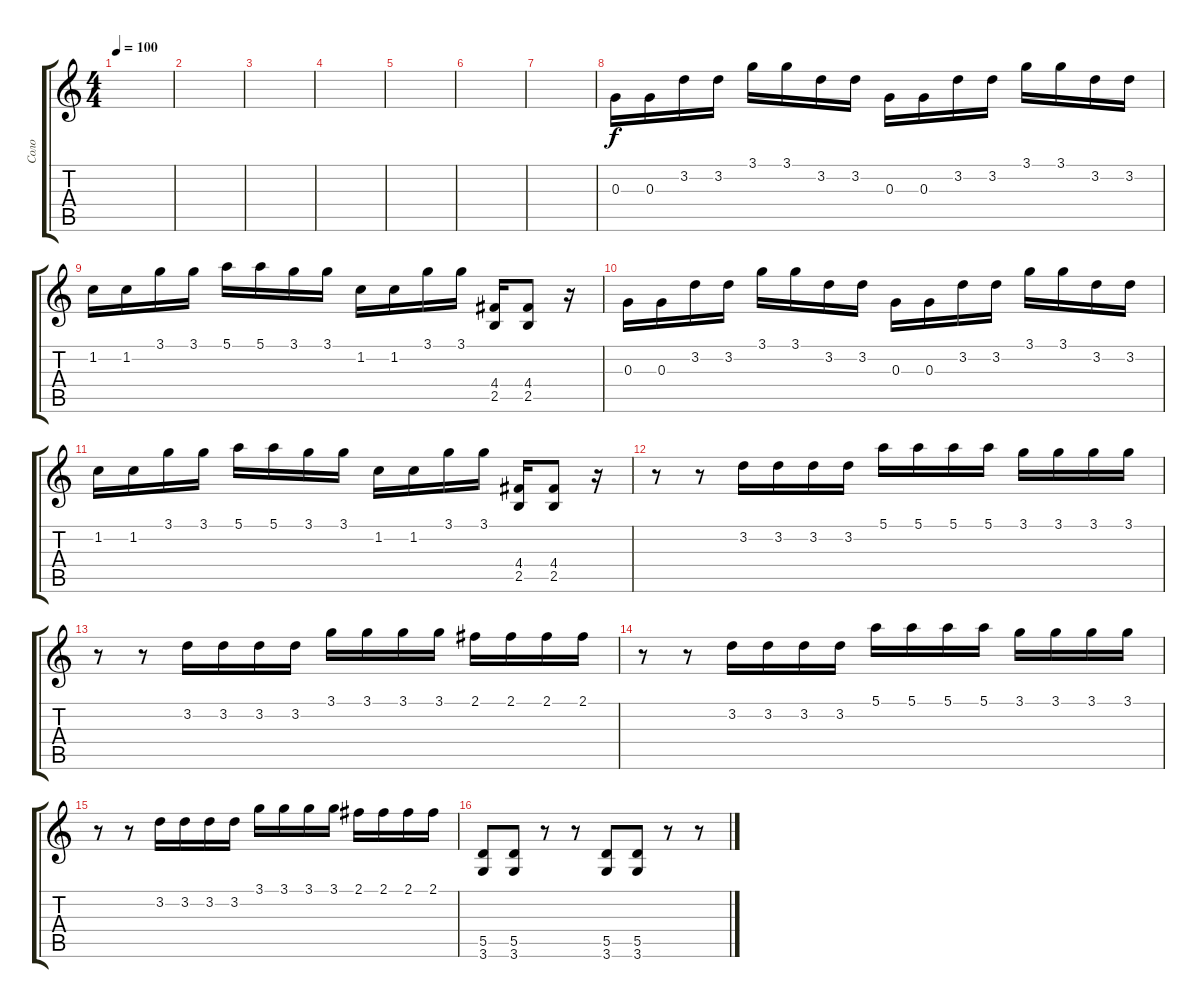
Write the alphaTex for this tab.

\track ("Соло" "Соло") {instrument distortionguitar}
\staff {score tabs}
\tuning (E4 B3 G3 D3 A2 E2) {hide}
\ts (4 4)
\tempo 100
\clef g2
\ks c
|
|
|
|
|
|
|
0.3.16 0.3.16 3.2.16 3.2.16 3.1.16 3.1.16 3.2.16 3.2.16 0.3.16 0.3.16 3.2.16 3.2.16 3.1.16 3.1.16 3.2.16 3.2.16 |
1.2.16 1.2.16 3.1.16 3.1.16 5.1.16 5.1.16 3.1.16 3.1.16 1.2.16 1.2.16 3.1.16 3.1.16 (4.4 2.5).16 (4.4 2.5).8 r.16 |
0.3.16 0.3.16 3.2.16 3.2.16 3.1.16 3.1.16 3.2.16 3.2.16 0.3.16 0.3.16 3.2.16 3.2.16 3.1.16 3.1.16 3.2.16 3.2.16 |
1.2.16 1.2.16 3.1.16 3.1.16 5.1.16 5.1.16 3.1.16 3.1.16 1.2.16 1.2.16 3.1.16 3.1.16 (4.4 2.5).16 (4.4 2.5).8 r.16 |
r.8 r.8 3.2.16{instrument distortionguitar} 3.2.16 3.2.16 3.2.16 5.1.16 5.1.16 5.1.16 5.1.16 3.1.16 3.1.16 3.1.16 3.1.16 |
r.8 r.8 3.2.16 3.2.16 3.2.16 3.2.16 3.1.16 3.1.16 3.1.16 3.1.16 2.1.16 2.1.16 2.1.16 2.1.16 |
r.8 r.8 3.2.16 3.2.16 3.2.16 3.2.16 5.1.16 5.1.16 5.1.16 5.1.16 3.1.16 3.1.16 3.1.16 3.1.16 |
r.8 r.8 3.2.16 3.2.16 3.2.16 3.2.16 3.1.16 3.1.16 3.1.16 3.1.16 2.1.16 2.1.16 2.1.16 2.1.16 |
(5.5 3.6).8{instrument distortionguitar} (5.5 3.6).8 r.8 r.8 (5.5 3.6).8 (5.5 3.6).8 r.8 r.8
